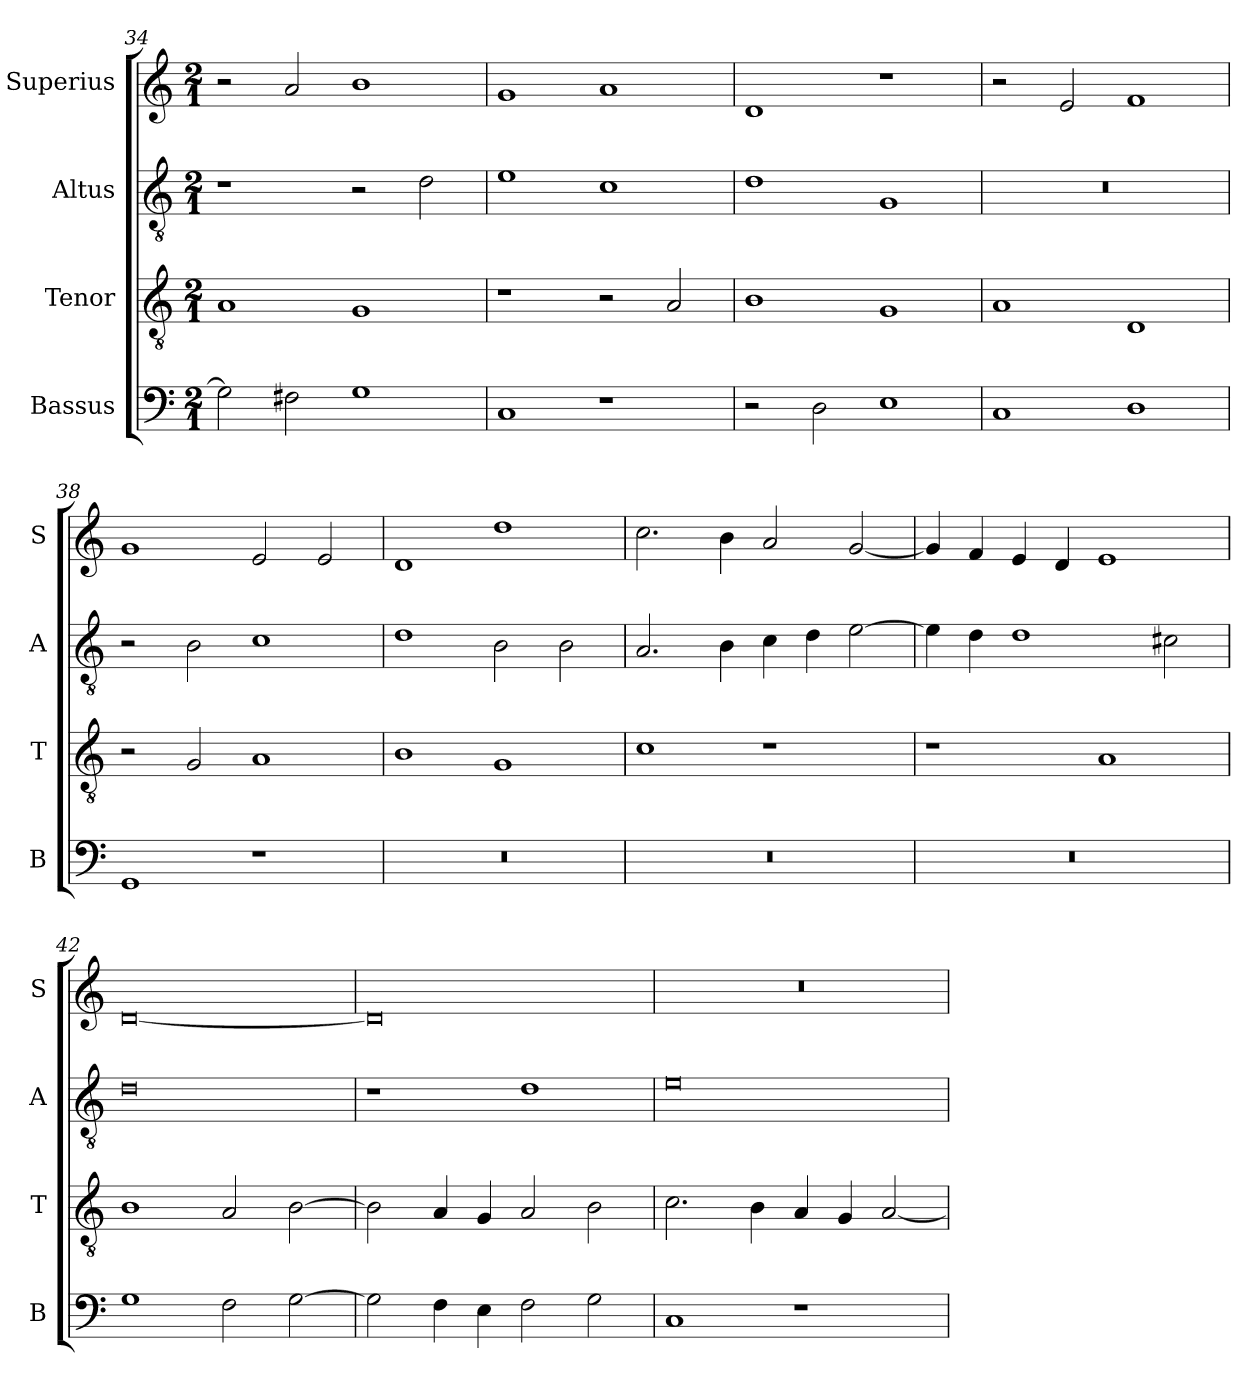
**kern	**kern	**kern	**kern
*part4	*part3	*part2	*part1
*staff4	*staff3	*staff2	*staff1
*I"Bassus	*I"Tenor	*I"Altus	*I"Superius
*I'B	*I'T	*I'A	*I'S
*clefF4	*clefGv2	*clefGv2	*clefG2
*k[]	*k[]	*k[]	*k[]
*C:	*C:	*C:	*C:
*M2/1	*M2/1	*M2/1	*M2/1
=34	=34	=34	=34
2G]	1A	1r	2r
2F#X	.	.	2a
1G	1G	2r	1b
.	.	2d	.
=35	=35	=35	=35
1C	1r	1e	1g
1r	2r	1c	1a
.	2A	.	.
=36	=36	=36	=36
2r	1B	1d	1d
2D	.	.	.
1E	1G	1G	1r
=37	=37	=37	=37
1C	1A	0r	2r
.	.	.	2e
1D	1D	.	1f
=38	=38	=38	=38
1GG	2r	2r	1g
.	2G	2B	.
1r	1A	1c	2e
.	.	.	2e
=39	=39	=39	=39
0r	1B	1d	1d
.	1G	2B	1dd
.	.	2B	.
=40	=40	=40	=40
0r	1c	2.A	2.cc
.	.	4B	4b
.	1r	4c	2a
.	.	4d	.
.	.	[2e	[2g
=41	=41	=41	=41
0r	1r	4e]	4g]
.	.	4d	4f
.	.	1d	4e
.	.	.	4d
.	1A	.	1e
.	.	2c#X	.
=42	=42	=42	=42
1G	1B	0d	[0d
2F	2A	.	.
[2G	[2B	.	.
=43	=43	=43	=43
2G]	2B]	1r	0d]
4F	4A	.	.
4E	4G	.	.
2F	2A	1d	.
2G	2B	.	.
=44	=44	=44	=44
1C	2.c	0e	0r
.	4B	.	.
1r	4A	.	.
.	4G	.	.
.	[2A	.	.
=	=	=	=
*-	*-	*-	*-
